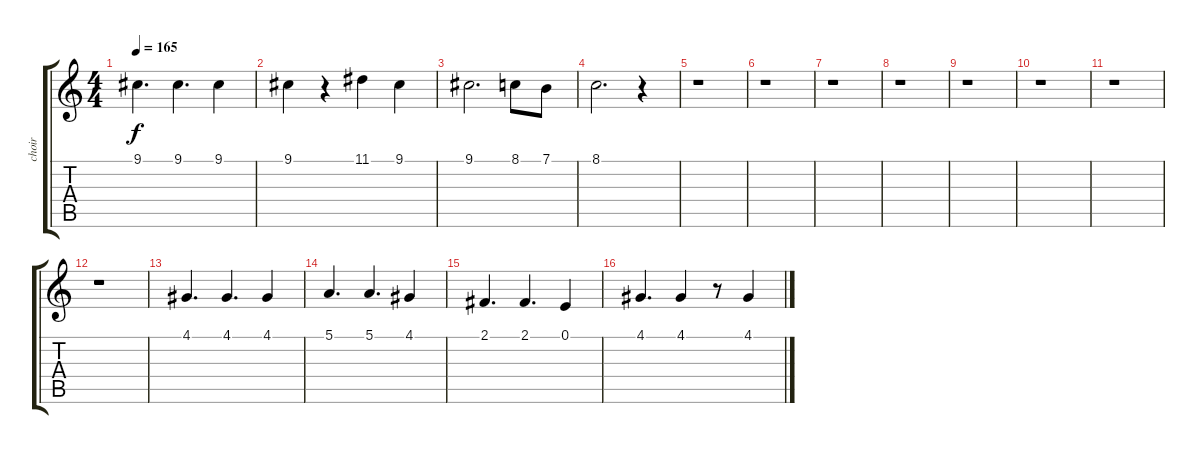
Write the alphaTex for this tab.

\track ("choir" "choir") {instrument choiraahs}
\staff {score tabs}
\tuning (E4 B3 G3 D3 A2 E2) {hide}
\ts (4 4)
\tempo 165
\clef g2
\ks c
9.1.4{d dy f} 9.1.4{d} 9.1.4 |
9.1.4 r.4 11.1.4 9.1.4 |
9.1.2{d} 8.1.8 7.1.8 |
8.1.2{d} r.4 |
r.1 |
r.1 |
r.1 |
r.1 |
r.1 |
r.1 |
r.1 |
r.1 |
4.1.4{d} 4.1.4{d} 4.1.4 |
5.1.4{d} 5.1.4{d} 4.1.4 |
2.1.4{d} 2.1.4{d} 0.1.4 |
4.1.4{d} 4.1.4 r.8 4.1.4
